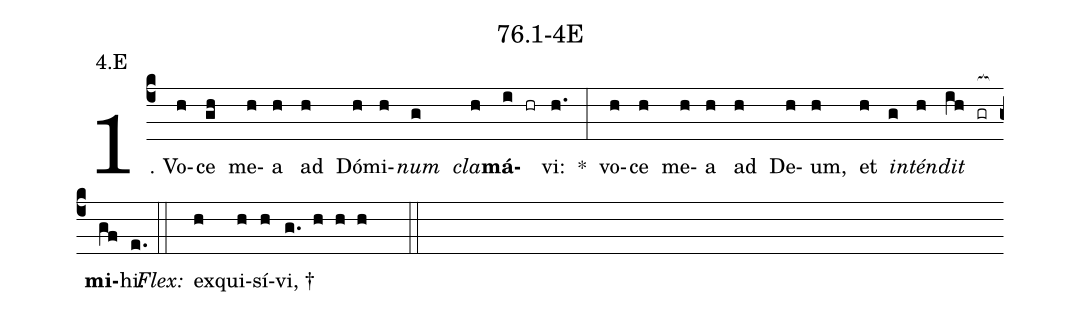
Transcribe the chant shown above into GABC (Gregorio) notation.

name: 76.1-4E;
annotation: 4.E;
%%
(c4)1. Vo(h)ce(gh) me(h)a(h) ad(h) Dó(h)mi(h)<i>num</i>(g) <i>cla</i>(h)<b>má</b>(i hr)vi:(h.) *(:) vo(h)ce(h) me(h)a(h) ad(h) De(h)um,(h) et(h) <i>in</i>(g)<i>tén</i>(h)<i>dit</i>(ih gr[ocb:1{]) <b>mi</b>(gf[ocb:0}])hi.(e.) (::)
<i>Flex:</i>()  ex(h)qui(h)sí(h)vi, †(g. h h h  ::)
